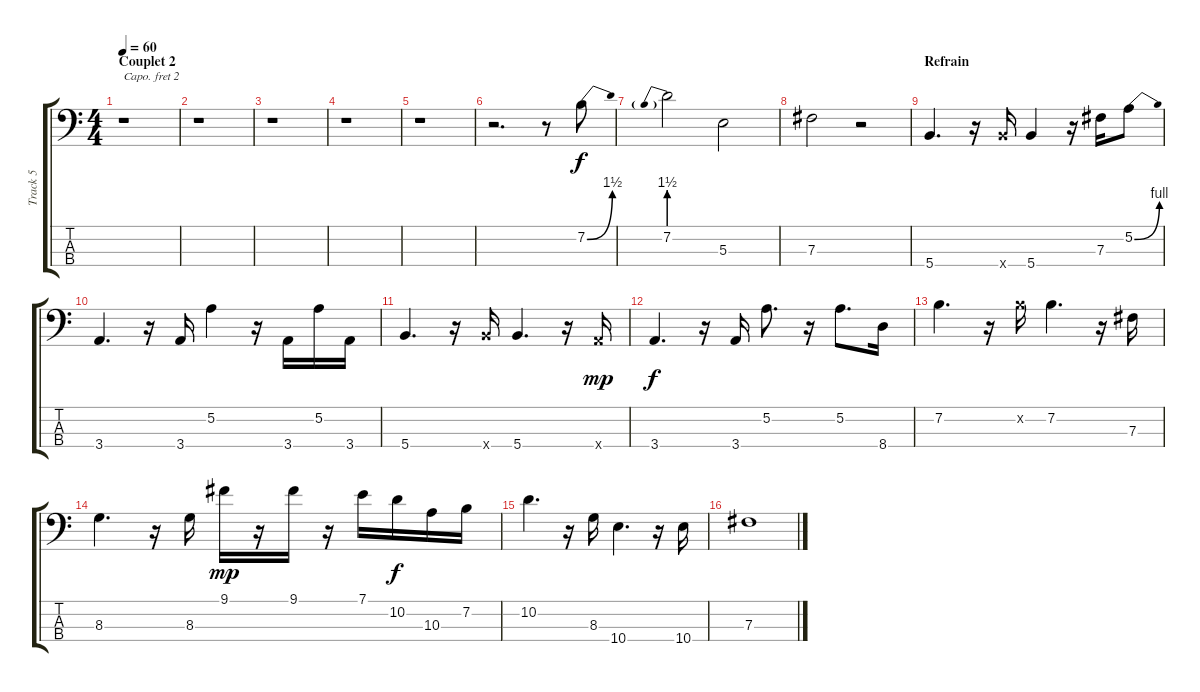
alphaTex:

\track ("Track 5" "Track 5") {instrument electricbassfinger}
\staff {score tabs}
\capo 2
\tuning (G2 D2 A1 E1) {hide}
\ts (4 4)
\section ("" "Couplet 2")
\tempo 60
\clef f4
\ks c
r.1{dy f} |
r.1 |
r.1 |
r.1 |
r.1 |
r.2{d} r.8 7.2{be (bend 0 0 60 6)}.8 |
7.2{be (prebend 0 6 60 6)}.2 5.3.2 |
7.3.2 r.2 |
\section ("" "Refrain")
5.4.4{d} r.16 5.4{x}.16 5.4.4 r.16 7.3.16 5.2{be (bend 0 0 60 4)}.8 |
3.4.4{d} r.16 3.4.16 5.2.4 r.16 3.4.16 5.2.16 3.4.16 |
5.4.4{d} r.16 5.4{x}.16 5.4.4{d} r.16 3.4{x}.16{dy mp} |
3.4.4{d dy f} r.16 3.4.16 5.2.8{d} r.16 5.2.8{d} 8.4.16 |
7.2.4{d} r.16 7.2{x}.16 7.2.4{d} r.16 7.3.16 |
8.3.4{d} r.16 8.3.16 9.1.16{dy mp} r.16 9.1.16 r.16 7.1.16 10.2.16{dy f} 10.3.16 7.2.16 |
10.2.4{d} r.16 8.3.16 10.4.4{d} r.16 10.4.16 |
7.3.1
